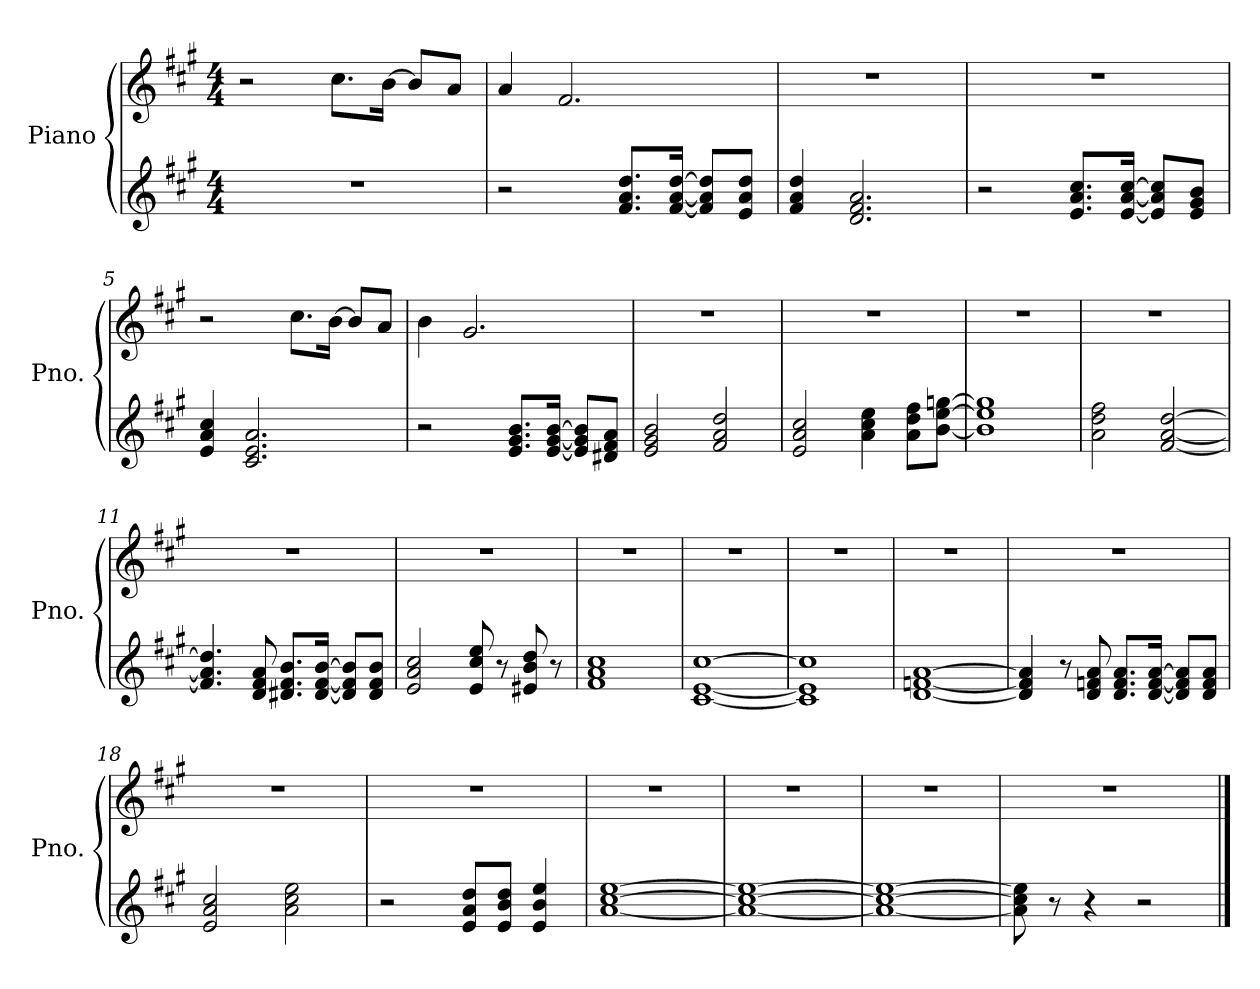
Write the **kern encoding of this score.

**kern	**kern
*part1	*part1
*staff2	*staff1
*I"Piano	*
*I'Pno.	*
*clefG2	*clefG2
*k[f#c#g#]	*k[f#c#g#]
*M4/4	*M4/4
=1	=1
1r	2r
.	8.cc#\L
.	[16b\Jk
.	8b/L]
.	8a/J
=2	=2
2r	4a/
.	2.f#/
8.f#/ 8.a/ 8.dd/L	.
[16f#/ [16a/ [16dd/Jk	.
8f#/] 8a/] 8dd/]L	.
8e/ 8a/ 8dd/J	.
=3	=3
4f#/ 4a/ 4dd/	1r
2.d/ 2.f#/ 2.a/	.
=4	=4
2r	1r
8.e/ 8.a/ 8.cc#/L	.
[16e/ [16a/ [16cc#/Jk	.
8e/] 8a/] 8cc#/]L	.
8e/ 8g#/ 8b/J	.
=5	=5
4e/ 4a/ 4cc#/	2r
2.c#/ 2.e/ 2.a/	.
.	8.cc#\L
.	[16b\Jk
.	8b/L]
.	8a/J
=6	=6
2r	4b\
.	2.g#/
8.e/ 8.g#/ 8.b/L	.
[16e/ [16g#/ [16b/Jk	.
8e/] 8g#/] 8b/]L	.
8d#X/ 8f#/ 8a/J	.
=7	=7
2e/ 2g#/ 2b/	1r
2f#/ 2a/ 2dd/	.
!!LO:LB:g=z
=8	=8
2e/ 2a/ 2cc#/	1r
4a\ 4cc#\ 4ee\	.
8a\ 8dd\ 8ff#\L	.
[8b\ [8ee\ [8ggn\J	.
=9	=9
1b] 1ee] 1gg]	1r
=10	=10
2a\ 2dd\ 2ff#\	1r
[2f#/ [2a/ [2dd/	.
=11	=11
4.f#/] 4.a/] 4.dd/]	1r
8d/ 8f#/ 8a/	.
8.d#X/ 8.f#/ 8.b/L	.
[16d#/ [16f#/ [16b/Jk	.
8d#/] 8f#/] 8b/]L	.
8d#/ 8f#/ 8b/J	.
=12	=12
2e/ 2a/ 2cc#/	1r
8e/ 8cc#/ 8ee/	.
8r	.
8e#X/ 8b/ 8dd/	.
8r	.
=13	=13
1f# 1a 1cc#	1r
=14	=14
[1c# [1e [1cc#	1r
=15	=15
1c#] 1e] 1cc#]	1r
=16	=16
[1d [1fn [1a	1r
!!LO:LB:g=z
=17	=17
4d/] 4f/] 4a/]	1r
8r	.
8d/ 8fn/ 8a/	.
8.d/ 8.f/ 8.a/L	.
[16d/ [16f/ [16a/Jk	.
8d/] 8f/] 8a/]L	.
8d/ 8f/ 8a/J	.
=18	=18
2e/ 2a/ 2cc#/	1r
2a\ 2cc#\ 2ee\	.
=19	=19
2r	1r
8e/ 8a/ 8dd/L	.
8e/ 8b/ 8dd/J	.
4e/ 4b/ 4ee/	.
=20	=20
[1a [1cc# [1ee	1r
=21	=21
1a_ 1cc#_ 1ee_	1r
=22	=22
1a_ 1cc#_ 1ee_	1r
=23	=23
8a\] 8cc#\] 8ee\]	1r
8r	.
4r	.
2r	.
==	==
*-	*-
